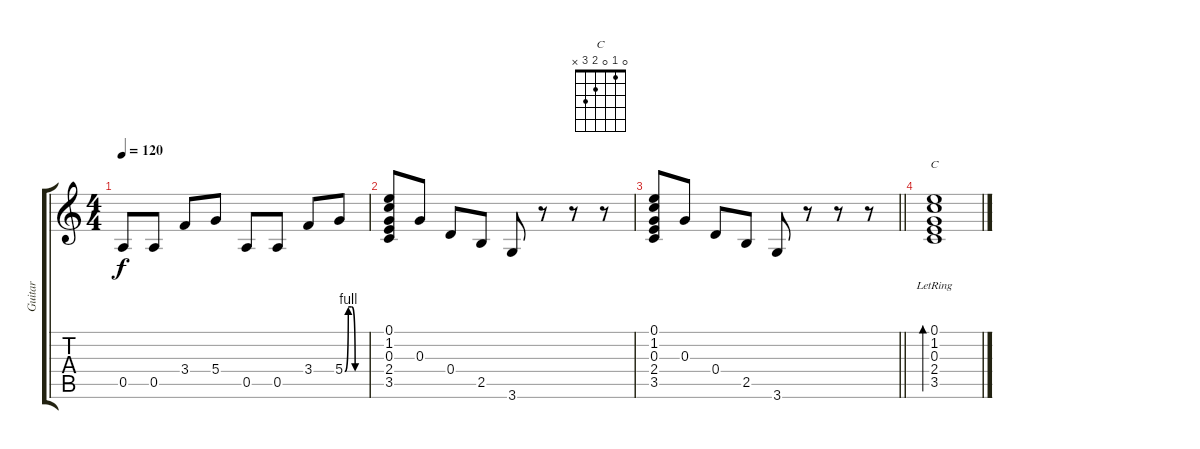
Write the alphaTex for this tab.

\track ("Guitar" "Guitar") {instrument electricguitarclean}
\staff {score tabs}
\tuning (E4 B3 G3 D3 A2 E2) {hide}
\chord ("C" 0 1 0 2 3 x)
\ts (4 4)
\tempo 120
\clef g2
\ks c
0.5.8{dy f} 0.5.8 3.4.8 5.4.8 0.5.8 0.5.8 3.4.8 5.4{be (custom 0 0 10 4 20 4 30 0 60 0)}.8 |
(0.1 1.2 0.3 2.4 3.5).8 0.3.8 0.4.8 2.5.8 3.6.8 r.8 r.8 r.8 |
\barLineRight lightlight
(0.1 1.2 0.3 2.4 3.5).8 0.3.8 0.4.8 2.5.8 3.6.8 r.8 r.8 r.8 |
(0.1 1.2 0.3{lr} 2.4 3.5).1{bd 480 ch "C"}
